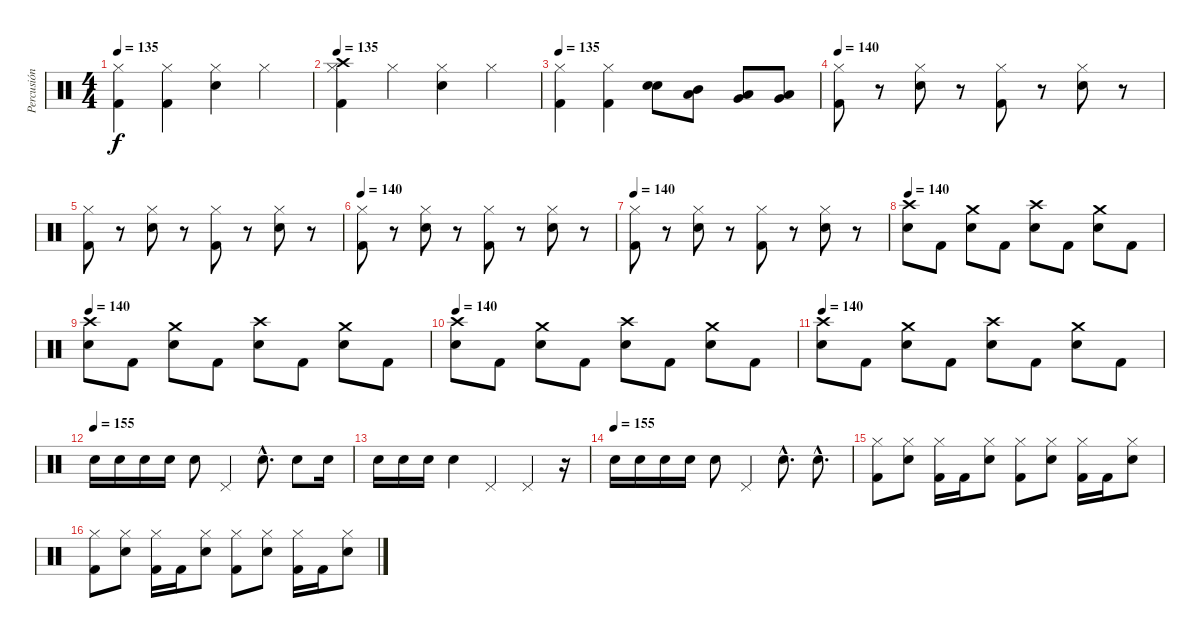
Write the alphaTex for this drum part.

\track ("Percusión" "Percusión") {instrument percussion}
\staff {score}
\articulation defaults
\ts (4 4)
\tempo 135
\clef neutral
\ks c
("Hi-Hat (closed)" "Kick (hit) 2").4{dy f} ("Hi-Hat (closed)" "Kick (hit) 2").4 ("Hi-Hat (closed)" "Electric Snare (hit)").4 "Hi-Hat (closed)".4 |
\tempo 135
("Hi-Hat (closed)" "Kick (hit) 2" "Crash high (hit)").4 "Hi-Hat (closed)".4 ("Hi-Hat (closed)" "Electric Snare (hit)").4 "Hi-Hat (closed)".4 |
\tempo 135
("Hi-Hat (closed)" "Kick (hit) 2").4 ("Hi-Hat (closed)" "Kick (hit) 2").4 ("Electric Snare (hit)" "Electric Snare (hit)").8 ("Low Tom (hit)" "Mid Tom (hit)").8 ("Very Low Tom (hit)" "Low Tom (hit)").8 ("Low Floor Tom (hit)" "Very Low Tom (hit)").8 |
\tempo 140
("Hi-Hat (closed)" "Kick (hit) 2").8 r.8 ("Hi-Hat (closed)" "Electric Snare (hit)").8 r.8 ("Hi-Hat (closed)" "Kick (hit) 2").8 r.8 ("Hi-Hat (closed)" "Electric Snare (hit)").8 r.8 |
("Hi-Hat (closed)" "Kick (hit) 2").8 r.8 ("Hi-Hat (closed)" "Electric Snare (hit)").8 r.8 ("Hi-Hat (closed)" "Kick (hit) 2").8 r.8 ("Hi-Hat (closed)" "Electric Snare (hit)").8 r.8 |
\tempo 140
("Hi-Hat (closed)" "Kick (hit) 2").8 r.8 ("Hi-Hat (closed)" "Electric Snare (hit)").8 r.8 ("Hi-Hat (closed)" "Kick (hit) 2").8 r.8 ("Hi-Hat (closed)" "Electric Snare (hit)").8 r.8 |
\tempo 140
("Hi-Hat (closed)" "Kick (hit) 2").8 r.8 ("Hi-Hat (closed)" "Electric Snare (hit)").8 r.8 ("Hi-Hat (closed)" "Kick (hit) 2").8 r.8 ("Hi-Hat (closed)" "Electric Snare (hit)").8 r.8 |
\tempo 140
("Electric Snare (hit)" "Crash high (hit)").8 "Kick (hit) 2".8 ("Electric Snare (hit)" "Crash medium (hit)").8 "Kick (hit) 2".8 ("Electric Snare (hit)" "Crash high (hit)").8 "Kick (hit) 2".8 ("Electric Snare (hit)" "Crash medium (hit)").8 "Kick (hit) 2".8 |
\tempo 140
("Electric Snare (hit)" "Crash high (hit)").8 "Kick (hit) 2".8 ("Electric Snare (hit)" "Crash medium (hit)").8 "Kick (hit) 2".8 ("Electric Snare (hit)" "Crash high (hit)").8 "Kick (hit) 2".8 ("Electric Snare (hit)" "Crash medium (hit)").8 "Kick (hit) 2".8 |
\tempo 140
("Electric Snare (hit)" "Crash high (hit)").8 "Kick (hit) 2".8 ("Electric Snare (hit)" "Crash medium (hit)").8 "Kick (hit) 2".8 ("Electric Snare (hit)" "Crash high (hit)").8 "Kick (hit) 2".8 ("Electric Snare (hit)" "Crash medium (hit)").8 "Kick (hit) 2".8 |
\tempo 140
("Electric Snare (hit)" "Crash high (hit)").8 "Kick (hit) 2".8 ("Electric Snare (hit)" "Crash medium (hit)").8 "Kick (hit) 2".8 ("Electric Snare (hit)" "Crash high (hit)").8 "Kick (hit) 2".8 ("Electric Snare (hit)" "Crash medium (hit)").8 "Kick (hit) 2".8 |
\tempo (155)
"Electric Snare (hit)".16 "Electric Snare (hit)".16 "Electric Snare (hit)".16 "Electric Snare (hit)".16 "Electric Snare (hit)".8 "Pedal Hi-Hat (hit)".4 "Electric Snare (hit)"{hac}.8{d} "Electric Snare (hit)".8 "Electric Snare (hit)".16 |
"Electric Snare (hit)".16 "Electric Snare (hit)".16 "Electric Snare (hit)".16 "Electric Snare (hit)".4 "Pedal Hi-Hat (hit)".4 "Pedal Hi-Hat (hit)".4 r.16 |
\tempo (155)
"Electric Snare (hit)".16 "Electric Snare (hit)".16 "Electric Snare (hit)".16 "Electric Snare (hit)".16 "Electric Snare (hit)".8 "Pedal Hi-Hat (hit)".4 "Electric Snare (hit)"{hac}.8{d} "Electric Snare (hit)"{hac}.8{d} |
("Kick (hit) 2" "Hi-Hat (closed)").8 ("Electric Snare (hit)" "Hi-Hat (closed)").8 ("Kick (hit) 2" "Hi-Hat (closed)").16 "Kick (hit) 2".16 ("Electric Snare (hit)" "Hi-Hat (closed)").8 ("Kick (hit) 2" "Hi-Hat (closed)").8 ("Electric Snare (hit)" "Hi-Hat (closed)").8 ("Kick (hit) 2" "Hi-Hat (closed)").16 "Kick (hit) 2".16 ("Electric Snare (hit)" "Hi-Hat (closed)").8 |
("Kick (hit) 2" "Hi-Hat (closed)").8 ("Electric Snare (hit)" "Hi-Hat (closed)").8 ("Kick (hit) 2" "Hi-Hat (closed)").16 "Kick (hit) 2".16 ("Electric Snare (hit)" "Hi-Hat (closed)").8 ("Kick (hit) 2" "Hi-Hat (closed)").8 ("Electric Snare (hit)" "Hi-Hat (closed)").8 ("Kick (hit) 2" "Hi-Hat (closed)").16 "Kick (hit) 2".16 ("Electric Snare (hit)" "Hi-Hat (closed)").8
